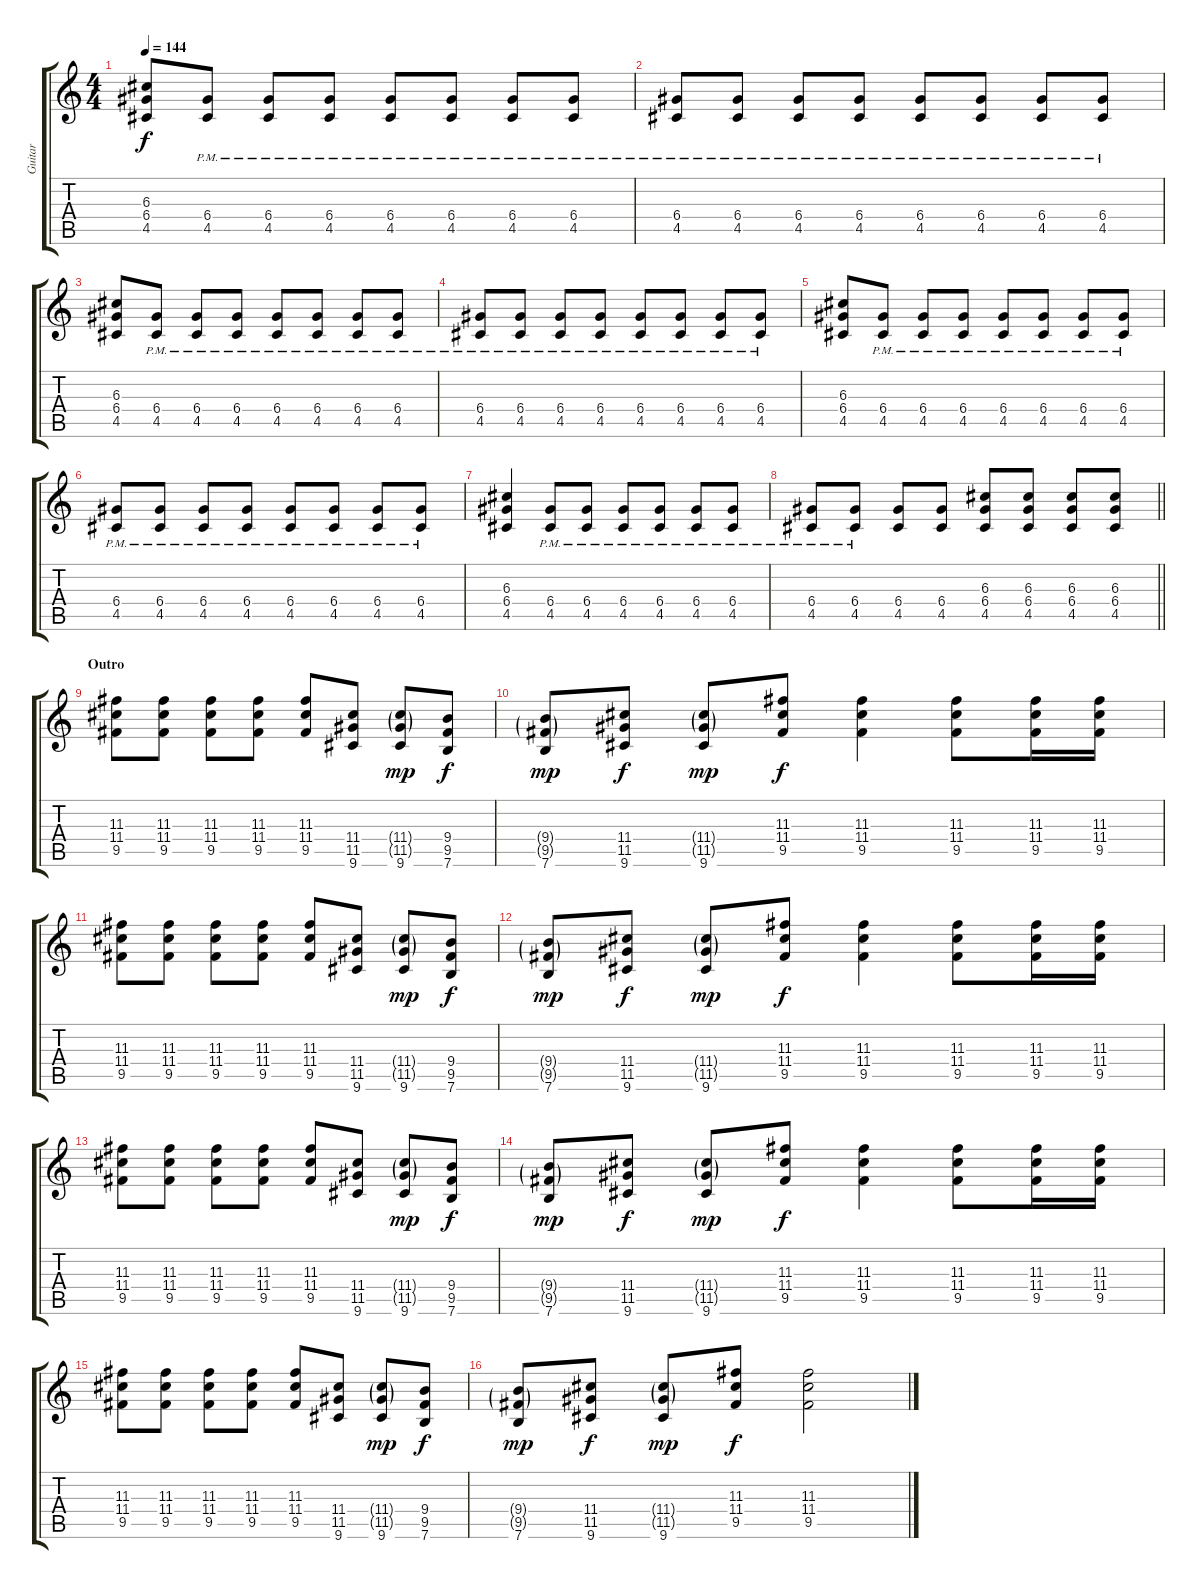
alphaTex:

\track ("Guitar" "Guitar") {instrument distortionguitar}
\staff {score tabs}
\tuning (E4 B3 G3 D3 A2 E2) {hide}
\ts (4 4)
\tempo 144
\clef g2
\ks c
(6.3 6.4 4.5).8{dy f} (6.4{pm} 4.5{pm}).8 (6.4{pm} 4.5{pm}).8 (6.4{pm} 4.5{pm}).8 (6.4{pm} 4.5{pm}).8 (6.4{pm} 4.5{pm}).8 (6.4{pm} 4.5{pm}).8 (6.4{pm} 4.5{pm}).8 |
(6.4{pm} 4.5{pm}).8 (6.4{pm} 4.5{pm}).8 (6.4{pm} 4.5{pm}).8 (6.4{pm} 4.5{pm}).8 (6.4{pm} 4.5{pm}).8 (6.4{pm} 4.5{pm}).8 (6.4{pm} 4.5{pm}).8 (6.4{pm} 4.5{pm}).8 |
(6.3 6.4 4.5).8 (6.4{pm} 4.5{pm}).8 (6.4{pm} 4.5{pm}).8 (6.4{pm} 4.5{pm}).8 (6.4{pm} 4.5{pm}).8 (6.4{pm} 4.5{pm}).8 (6.4{pm} 4.5{pm}).8 (6.4{pm} 4.5{pm}).8 |
(6.4{pm} 4.5{pm}).8 (6.4{pm} 4.5{pm}).8 (6.4{pm} 4.5{pm}).8 (6.4{pm} 4.5{pm}).8 (6.4{pm} 4.5{pm}).8 (6.4{pm} 4.5{pm}).8 (6.4{pm} 4.5{pm}).8 (6.4{pm} 4.5{pm}).8 |
(6.3 6.4 4.5).8 (6.4{pm} 4.5{pm}).8 (6.4{pm} 4.5{pm}).8 (6.4{pm} 4.5{pm}).8 (6.4{pm} 4.5{pm}).8 (6.4{pm} 4.5{pm}).8 (6.4{pm} 4.5{pm}).8 (6.4{pm} 4.5{pm}).8 |
(6.4{pm} 4.5{pm}).8 (6.4{pm} 4.5{pm}).8 (6.4{pm} 4.5{pm}).8 (6.4{pm} 4.5{pm}).8 (6.4{pm} 4.5{pm}).8 (6.4{pm} 4.5{pm}).8 (6.4{pm} 4.5{pm}).8 (6.4{pm} 4.5{pm}).8 |
(6.3 6.4 4.5).4 (6.4{pm} 4.5{pm}).8 (6.4{pm} 4.5{pm}).8 (6.4{pm} 4.5{pm}).8 (6.4{pm} 4.5{pm}).8 (6.4{pm} 4.5{pm}).8 (6.4{pm} 4.5{pm}).8 |
\barLineRight lightlight
(6.4{pm} 4.5{pm}).8 (6.4{pm} 4.5).8 (6.4 4.5).8 (6.4 4.5).8 (6.3 6.4 4.5).8 (6.3 6.4 4.5).8 (6.3 6.4 4.5).8 (6.3 6.4 4.5).8 |
\section ("" "Outro")
(11.3 11.4 9.5).8 (11.3 11.4 9.5).8 (11.3 11.4 9.5).8 (11.3 11.4 9.5).8 (11.3 11.4 9.5).8 (11.4 11.5 9.6).8 (11.4{g} 11.5{g} 9.6).8{dy mp} (9.4 9.5 7.6).8{dy f} |
(9.4{g} 9.5{g} 7.6).8{dy mp} (11.4 11.5 9.6).8{dy f} (11.4{g} 11.5{g} 9.6).8{dy mp} (11.3 11.4 9.5).8{dy f} (11.3 11.4 9.5).4 (11.3 11.4 9.5).8 (11.3 11.4 9.5).16 (11.3 11.4 9.5).16 |
(11.3 11.4 9.5).8 (11.3 11.4 9.5).8 (11.3 11.4 9.5).8 (11.3 11.4 9.5).8 (11.3 11.4 9.5).8 (11.4 11.5 9.6).8 (11.4{g} 11.5{g} 9.6).8{dy mp} (9.4 9.5 7.6).8{dy f} |
(9.4{g} 9.5{g} 7.6).8{dy mp} (11.4 11.5 9.6).8{dy f} (11.4{g} 11.5{g} 9.6).8{dy mp} (11.3 11.4 9.5).8{dy f} (11.3 11.4 9.5).4 (11.3 11.4 9.5).8 (11.3 11.4 9.5).16 (11.3 11.4 9.5).16 |
(11.3 11.4 9.5).8 (11.3 11.4 9.5).8 (11.3 11.4 9.5).8 (11.3 11.4 9.5).8 (11.3 11.4 9.5).8 (11.4 11.5 9.6).8 (11.4{g} 11.5{g} 9.6).8{dy mp} (9.4 9.5 7.6).8{dy f} |
(9.4{g} 9.5{g} 7.6).8{dy mp} (11.4 11.5 9.6).8{dy f} (11.4{g} 11.5{g} 9.6).8{dy mp} (11.3 11.4 9.5).8{dy f} (11.3 11.4 9.5).4 (11.3 11.4 9.5).8 (11.3 11.4 9.5).16 (11.3 11.4 9.5).16 |
(11.3 11.4 9.5).8 (11.3 11.4 9.5).8 (11.3 11.4 9.5).8 (11.3 11.4 9.5).8 (11.3 11.4 9.5).8 (11.4 11.5 9.6).8 (11.4{g} 11.5{g} 9.6).8{dy mp} (9.4 9.5 7.6).8{dy f} |
(9.4{g} 9.5{g} 7.6).8{dy mp} (11.4 11.5 9.6).8{dy f} (11.4{g} 11.5{g} 9.6).8{dy mp} (11.3 11.4 9.5).8{dy f} (11.3 11.4 9.5).2
